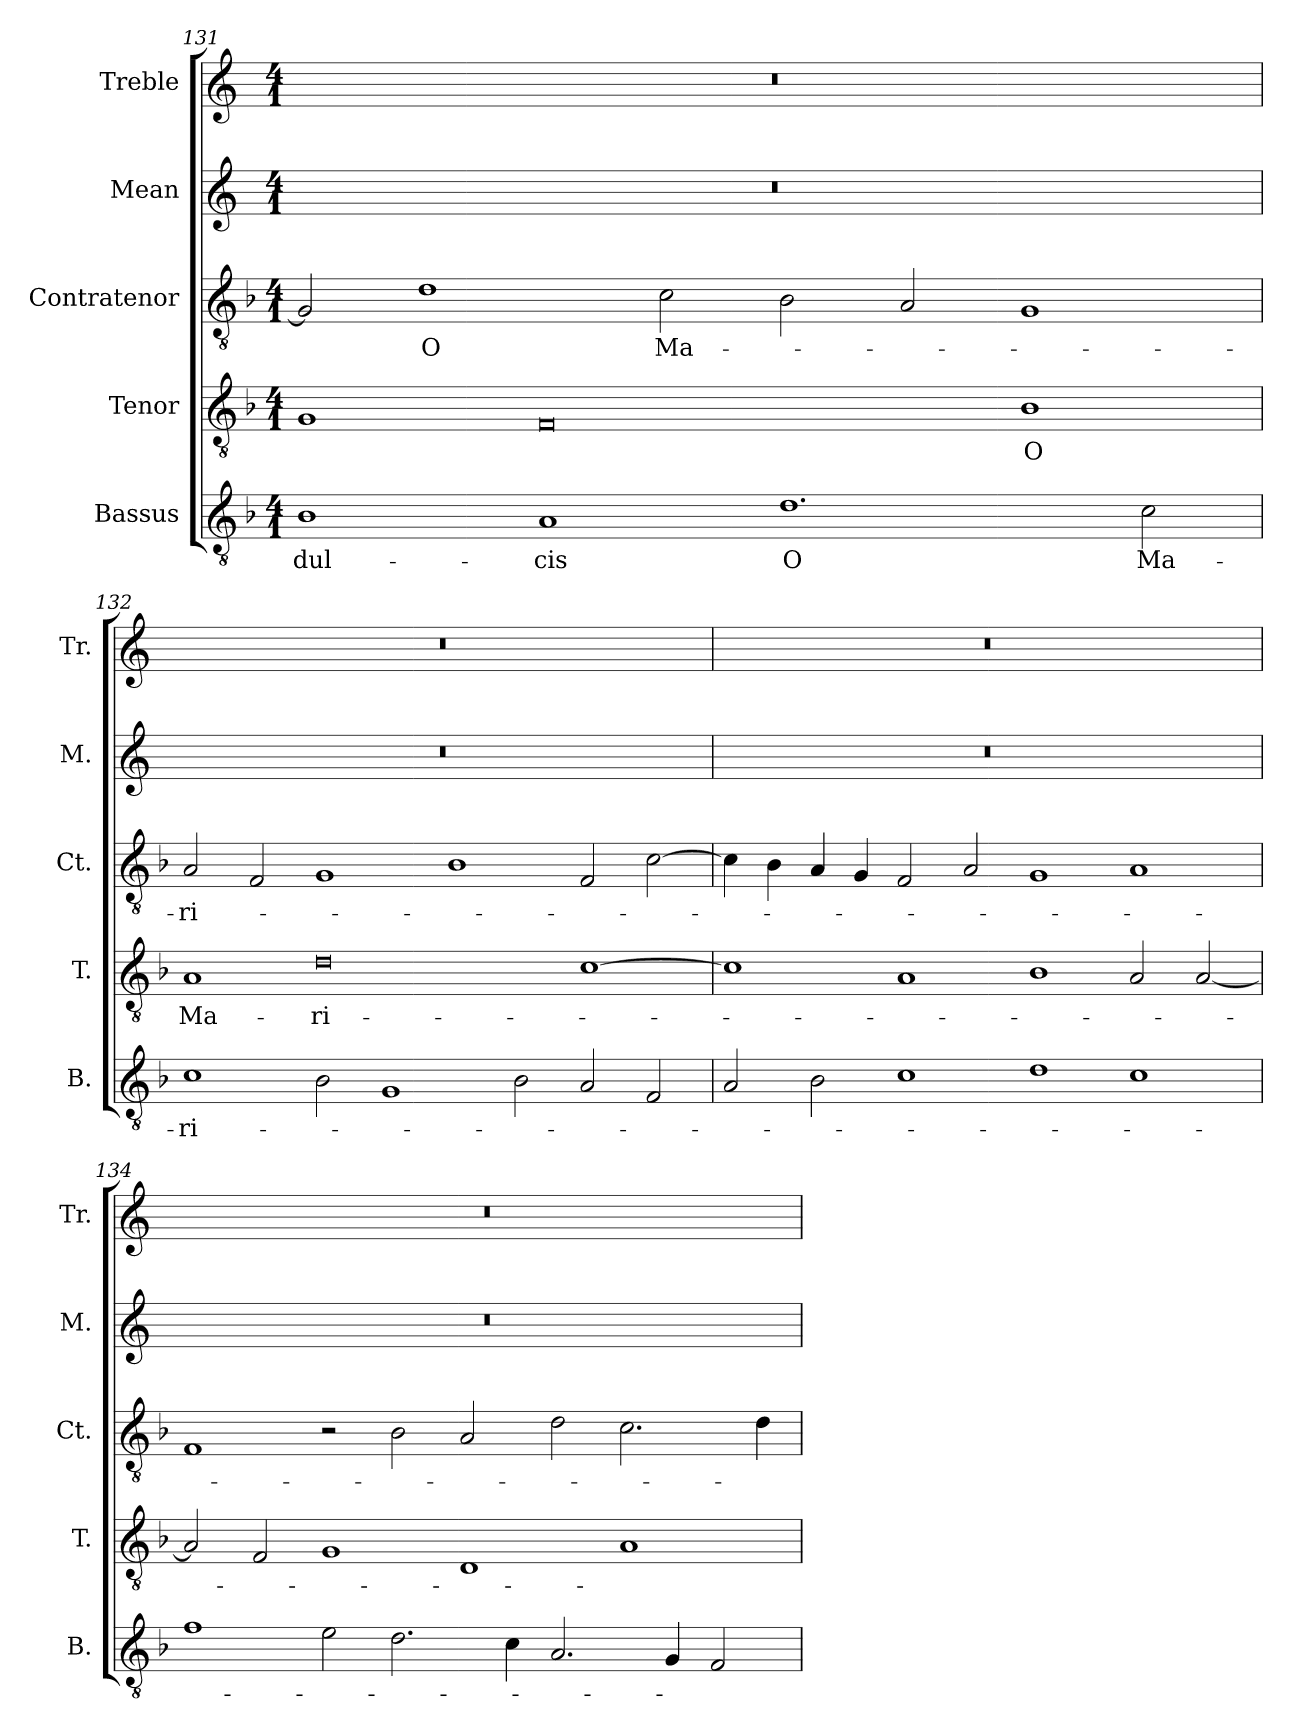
**kern	**text	**kern	**text	**kern	**text	**kern	**kern
*part5	*part5	*part4	*part4	*part3	*part3	*part2	*part1
*staff5	*staff5	*staff4	*staff4	*staff3	*staff3	*staff2	*staff1
*I"Bassus	*	*I"Tenor	*	*I"Contratenor	*	*I"Mean	*I"Treble
*I'B.	*	*I'T.	*	*I'Ct.	*	*I'M.	*I'Tr.
!!LO:PB:g=z
*clefGv2	*	*clefGv2	*	*clefGv2	*	*clefG2	*clefG2
*ITrd7c12	*	*ITrd7c12	*	*ITrd7c12	*	*	*
*k[b-]	*	*k[b-]	*	*k[b-]	*	*k[]	*k[]
*F:	*	*F:	*	*F:	*	*C:	*C:
*M4/1	*	*M4/1	*	*M4/1	*	*M4/1	*M4/1
=131	=131	=131	=131	=131	=131	=131	=131
!	!LO:LY:b:color=#000000	!	!	!	!	!LO:N:vis=1	!LO:N:vis=1
1BB-i	dul-	1GGi	.	2GGi/]	.	00r	00r
!	!	!	!	!	!LO:LY:b:color=#000000	!	!
.	.	.	.	1Di	O	.	.
!	!LO:LY:b:color=#000000	!	!	!	!	!	!
1AAi	-cis	0FFi	.	.	.	.	.
!	!	!	!	!	!LO:LY:b:color=#000000	!	!
.	.	.	.	2Ci\	Ma-	.	.
!	!LO:LY:b:color=#000000	!	!	!	!	!	!
1.Di	O	.	.	2BB-i\	.	.	.
.	.	.	.	2AAi/	.	.	.
!	!	!	!LO:LY:b:color=#000000	!	!	!	!
.	.	1BB-i	O	1GGi	.	.	.
!	!LO:LY:b:color=#000000	!	!	!	!	!	!
2Ci\	Ma-	.	.	.	.	.	.
=132`	=132`	=132`	=132`	=132`	=132`	=132`	=132`
!	!LO:LY:b:color=#000000	!	!	!	!	!	!
!	!	!	!LO:LY:b:color=#000000	!	!	!	!
!	!	!	!	!	!LO:LY:b:color=#000000	!LO:N:vis=1	!LO:N:vis=1
1Ci	-ri-	1AAi	Ma-	2AAi/	-ri-	00r	00r
.	.	.	.	2FFi/	.	.	.
!	!	!	!LO:LY:b:color=#000000	!	!	!	!
2BB-i\	.	0Di	-ri-	1GGi	.	.	.
1GGi	.	.	.	.	.	.	.
.	.	.	.	1BB-i	.	.	.
2BB-i\	.	.	.	.	.	.	.
2AAi/	.	[>1Ci	.	2FFi/	.	.	.
2FFi/	.	.	.	[>2Ci\	.	.	.
=133`	=133`	=133`	=133`	=133`	=133`	=133`	=133`
!	!	!	!	!	!	!LO:N:vis=1	!LO:N:vis=1
2AAi/	.	1Ci]	.	4Ci\]	.	00r	00r
.	.	.	.	4BB-i\	.	.	.
2BB-i\	.	.	.	4AAi/	.	.	.
.	.	.	.	4GGi/	.	.	.
1Ci	.	1AAi	.	2FFi/	.	.	.
.	.	.	.	2AAi/	.	.	.
1Di	.	1BB-i	.	1GGi	.	.	.
1Ci	.	2AAi/	.	1AAi	.	.	.
.	.	[<2AAi/	.	.	.	.	.
!!LO:LB:g=z
=134`	=134`	=134`	=134`	=134`	=134`	=134`	=134`
!	!	!	!	!	!	!LO:N:vis=1	!LO:N:vis=1
1Fi	.	2AAi/]	.	1FFi	.	00r	00r
.	.	2FFi/	.	.	.	.	.
2Ei\	.	1GGi	.	2r	.	.	.
2.Di\	.	.	.	2BB-i\	.	.	.
.	.	1DDi	.	2AAi/	.	.	.
4Ci\	.	.	.	.	.	.	.
2.AAi/	.	.	.	2Di\	.	.	.
.	.	1AAi	.	2.Ci\	.	.	.
4GGi/	.	.	.	.	.	.	.
2FFi/	.	.	.	.	.	.	.
.	.	.	.	4Di\	.	.	.
=`	=`	=`	=`	=`	=`	=`	=`
*-	*-	*-	*-	*-	*-	*-	*-
